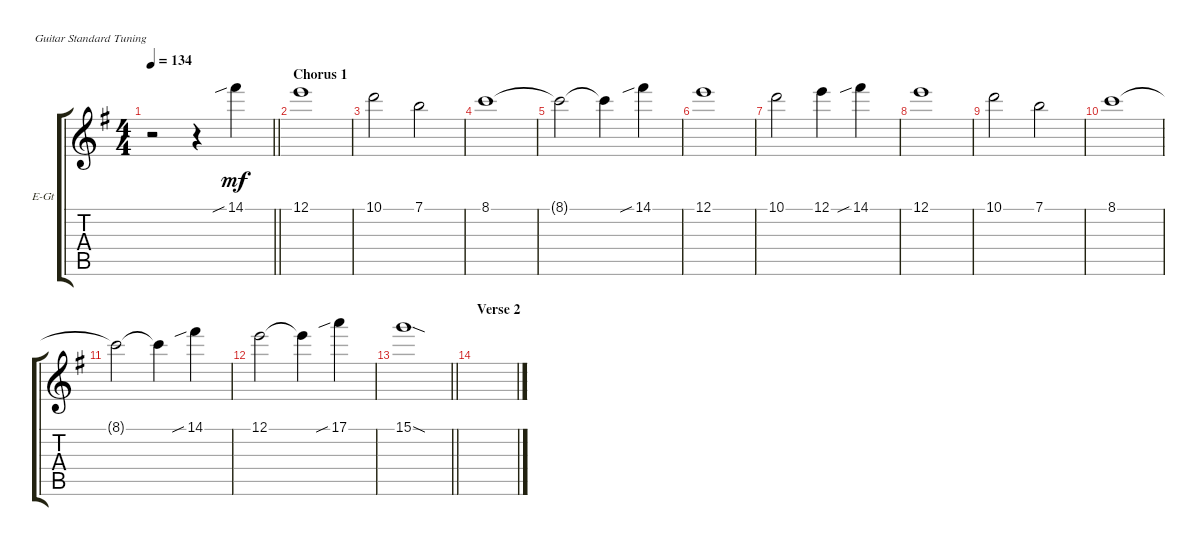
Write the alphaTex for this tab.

\bracketExtendMode groupsimilarinstruments
\firstSystemTrackNameOrientation horizontal
\otherSystemsTrackNameOrientation horizontal
\track ("guitar solo center (Rodion Kravkl)" "E-Gt") {instrument distortionguitar}
\staff {score tabs}
\tuning (E4 B3 G3 D3 A2 E2)
\ts (4 4)
\tempo 134
\clef g2
\scale
0.333333
\barLineRight lightlight
\ks eminor
r.2{dy mf} r.4 14.1{sib}.4 |
\section ("" "Chorus 1")
\scale
0.333333 12.1.1 |
\scale
0.333333 10.1.2 7.1.2 |
\scale
0.333333 8.1.1 |
\scale
0.333333 8.1{t}.2 8.1{t}.4 14.1{sib}.4 |
\scale
0.333333 12.1.1 |
\scale
0.333333 10.1.2 12.1.4 14.1{sib}.4 |
\scale
0.333333 12.1.1 |
\scale
0.333333 10.1.2 7.1.2 |
\scale
0.333333 8.1.1 |
\scale
0.333333 8.1{t}.2 8.1{t}.4 14.1{sib}.4 |
\scale
0.333333 12.1.2 12.1{t}.4 17.1{sib}.4 |
\scale
0.333333
\barLineRight lightlight
15.1{sod}.1 |
\section ("" "Verse 2")
\scale
0.333333 |
\scale
0.333333 |
\scale
0.333333
